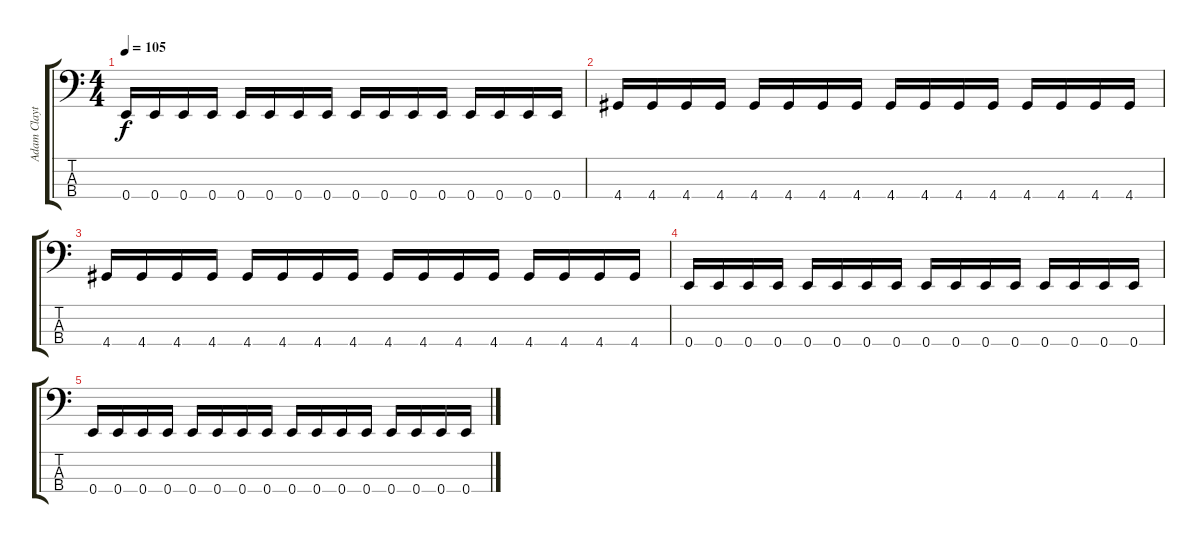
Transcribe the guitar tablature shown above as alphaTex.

\track ("Adam Clayton" "Adam Clayt") {instrument electricbassfinger}
\staff {score tabs}
\tuning (G2 D2 A1 E1) {hide}
\ts (4 4)
\tempo 105
\clef f4
\ks c
0.4.16{dy f} 0.4.16 0.4.16 0.4.16 0.4.16 0.4.16 0.4.16 0.4.16 0.4.16 0.4.16 0.4.16 0.4.16 0.4.16 0.4.16 0.4.16 0.4.16 |
4.4.16 4.4.16 4.4.16 4.4.16 4.4.16 4.4.16 4.4.16 4.4.16 4.4.16 4.4.16 4.4.16 4.4.16 4.4.16 4.4.16 4.4.16 4.4.16 |
4.4.16 4.4.16 4.4.16 4.4.16 4.4.16 4.4.16 4.4.16 4.4.16 4.4.16 4.4.16 4.4.16 4.4.16 4.4.16 4.4.16 4.4.16 4.4.16 |
0.4.16 0.4.16 0.4.16 0.4.16 0.4.16 0.4.16 0.4.16 0.4.16 0.4.16 0.4.16 0.4.16 0.4.16 0.4.16 0.4.16 0.4.16 0.4.16 |
0.4.16 0.4.16 0.4.16 0.4.16 0.4.16 0.4.16 0.4.16 0.4.16 0.4.16 0.4.16 0.4.16 0.4.16 0.4.16 0.4.16 0.4.16 0.4.16
